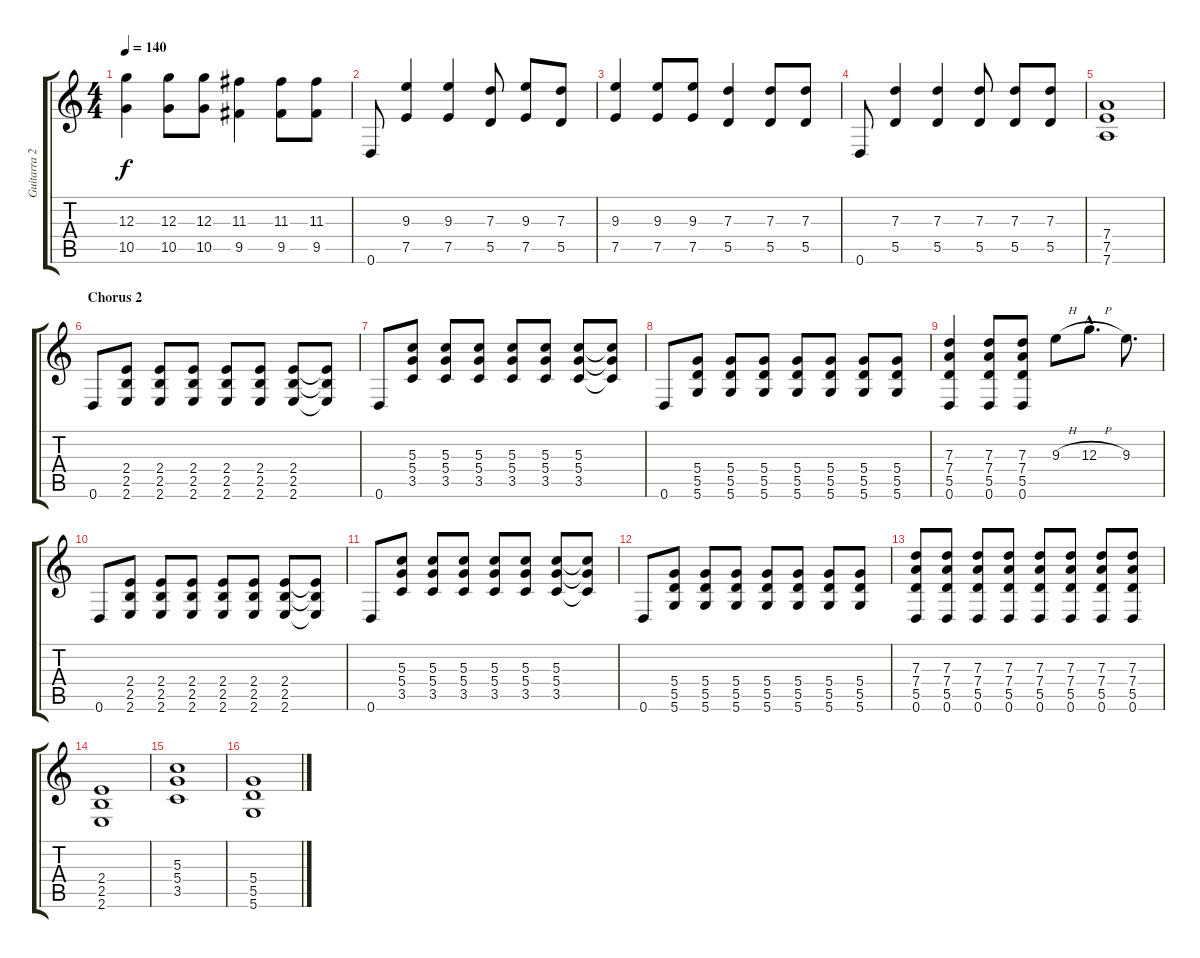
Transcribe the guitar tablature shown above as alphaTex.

\track ("Guitarra 2" "Guitarra 2") {instrument distortionguitar}
\staff {score tabs}
\tuning (E4 B3 G3 D3 A2 D2) {hide}
\ts (4 4)
\tempo 140
\clef g2
\ks c
(12.3 10.5).4{dy f} (12.3 10.5).8 (12.3 10.5).8 (11.3 9.5).4 (11.3 9.5).8 (11.3 9.5).8 |
0.6.8 (9.3 7.5).4 (9.3 7.5).4 (7.3 5.5).8 (9.3 7.5).8 (7.3 5.5).8 |
(9.3 7.5).4 (9.3 7.5).8 (9.3 7.5).8 (7.3 5.5).4 (7.3 5.5).8 (7.3 5.5).8 |
0.6.8 (7.3 5.5).4 (7.3 5.5).4 (7.3 5.5).8 (7.3 5.5).8 (7.3 5.5).8 |
(7.4 7.5 7.6).1 |
\section ("" "Chorus 2")
0.6.8 (2.4 2.5 2.6).8 (2.4 2.5 2.6).8 (2.4 2.5 2.6).8 (2.4 2.5 2.6).8 (2.4 2.5 2.6).8 (2.4 2.5 2.6).8 (2.4{t} 2.5{t} 2.6{t}).8 |
0.6.8 (5.3 5.4 3.5).8 (5.3 5.4 3.5).8 (5.3 5.4 3.5).8 (5.3 5.4 3.5).8 (5.3 5.4 3.5).8 (5.3 5.4 3.5).8 (5.3{t} 5.4{t} 3.5{t}).8 |
0.6.8 (5.4 5.5 5.6).8 (5.4 5.5 5.6).8 (5.4 5.5 5.6).8 (5.4 5.5 5.6).8 (5.4 5.5 5.6).8 (5.4 5.5 5.6).8 (5.4 5.5 5.6).8 |
(7.3 7.4 5.5 0.6).4 (7.3 7.4 5.5 0.6).8 (7.3 7.4 5.5 0.6).8 9.3{h}.8 12.3{h hac}.8{d} 9.3.8{d} |
0.6.8 (2.4 2.5 2.6).8 (2.4 2.5 2.6).8 (2.4 2.5 2.6).8 (2.4 2.5 2.6).8 (2.4 2.5 2.6).8 (2.4 2.5 2.6).8 (2.4{t} 2.5{t} 2.6{t}).8 |
0.6.8 (5.3 5.4 3.5).8 (5.3 5.4 3.5).8 (5.3 5.4 3.5).8 (5.3 5.4 3.5).8 (5.3 5.4 3.5).8 (5.3 5.4 3.5).8 (5.3{t} 5.4{t} 3.5{t}).8 |
0.6.8 (5.4 5.5 5.6).8 (5.4 5.5 5.6).8 (5.4 5.5 5.6).8 (5.4 5.5 5.6).8 (5.4 5.5 5.6).8 (5.4 5.5 5.6).8 (5.4 5.5 5.6).8 |
(7.3 7.4 5.5 0.6).8 (7.3 7.4 5.5 0.6).8 (7.3 7.4 5.5 0.6).8 (7.3 7.4 5.5 0.6).8 (7.3 7.4 5.5 0.6).8 (7.3 7.4 5.5 0.6).8 (7.3 7.4 5.5 0.6).8 (7.3 7.4 5.5 0.6).8 |
(2.4 2.5 2.6).1 |
(5.3 5.4 3.5).1 |
(5.4 5.5 5.6).1
